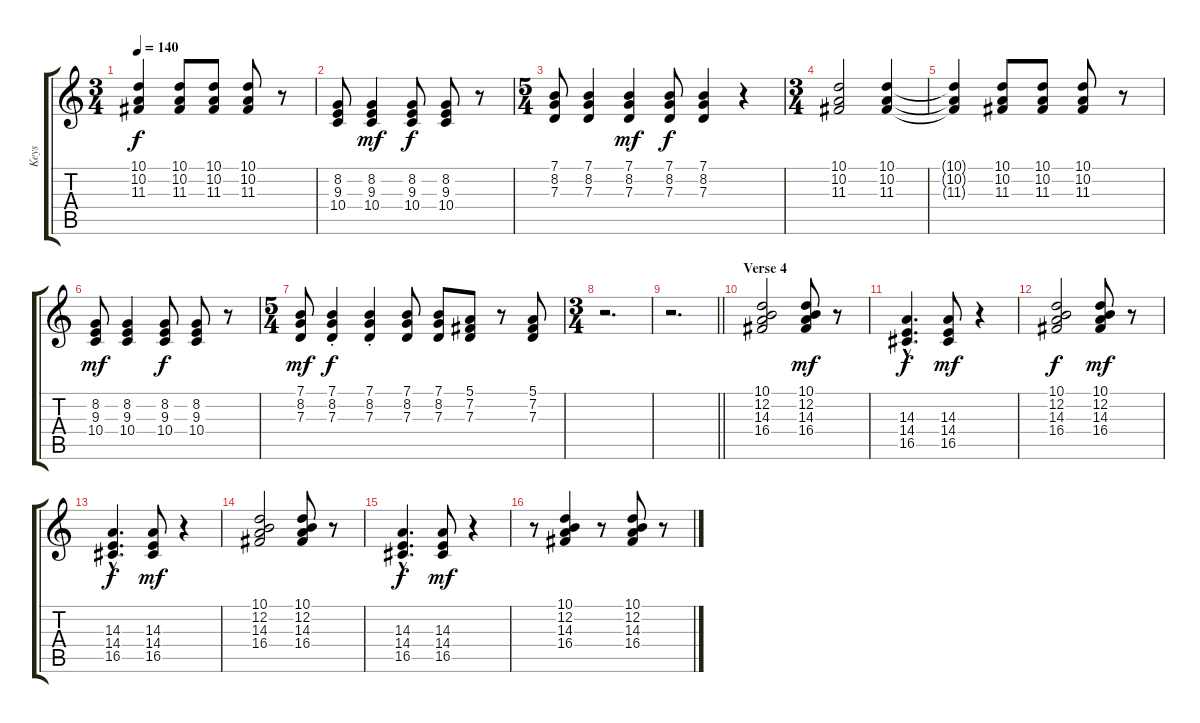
\track ("Keys" "Keys") {instrument brightacousticpiano}
\staff {score tabs}
\tuning (E4 B3 G3 D3 A2 E2) {hide}
\ts (3 4)
\tempo 140
\clef g2
\ks c
(10.1{t} 10.2{t} 11.3{t}).4{dy f} (10.1 10.2 11.3).8 (10.1 10.2 11.3).8 (10.1 10.2 11.3).8 r.8 |
(8.2 9.3 10.4).8 (8.2 9.3 10.4).4{dy mf} (8.2 9.3 10.4).8{dy f} (8.2 9.3 10.4).8 r.8 |
\ts (5 4)
(7.1 8.2 7.3).8 (7.1 8.2 7.3).4 (7.1 8.2 7.3).4{dy mf} (7.1 8.2 7.3).8{dy f} (7.1 8.2 7.3).4 r.4 |
\ts (3 4)
(10.1 10.2 11.3).2 (10.1 10.2 11.3).4 |
(10.1{t} 10.2{t} 11.3{t}).4 (10.1 10.2 11.3).8 (10.1 10.2 11.3).8 (10.1 10.2 11.3).8 r.8 |
(8.2 9.3 10.4).8{dy mf} (8.2 9.3 10.4).4 (8.2 9.3 10.4).8{dy f} (8.2 9.3 10.4).8 r.8 |
\ts (5 4)
(7.1 8.2 7.3).8{dy mf} (7.1{st} 8.2{st} 7.3{st}).4{dy f} (7.1{st} 8.2{st} 7.3{st}).4 (7.1 8.2 7.3).8 (7.1 8.2 7.3).8 (5.1 7.2 7.3).8 r.8 (5.1 7.2 7.3).8 |
\ts (3 4)
r.2{d} |
\barLineRight lightlight
r.2{d} |
\section ("" "Verse 4")
(10.1 12.2 14.3 16.4).2 (10.1 12.2 14.3 16.4).8{dy mf} r.8 |
(14.3{hac} 14.4{hac} 16.5{hac}).4{d dy f} (14.3 14.4 16.5).8{dy mf} r.4 |
(10.1 12.2 14.3 16.4).2{dy f} (10.1 12.2 14.3 16.4).8{dy mf} r.8 |
(14.3{hac} 14.4{hac} 16.5{hac}).4{d dy f} (14.3 14.4 16.5).8{dy mf} r.4 |
(10.1 12.2 14.3 16.4).2 (10.1 12.2 14.3 16.4).8 r.8 |
(14.3{hac} 14.4{hac} 16.5{hac}).4{d dy f} (14.3 14.4 16.5).8{dy mf} r.4 |
r.8 (10.1 12.2 14.3 16.4).4 r.8 (10.1 12.2 14.3 16.4).8 r.8
